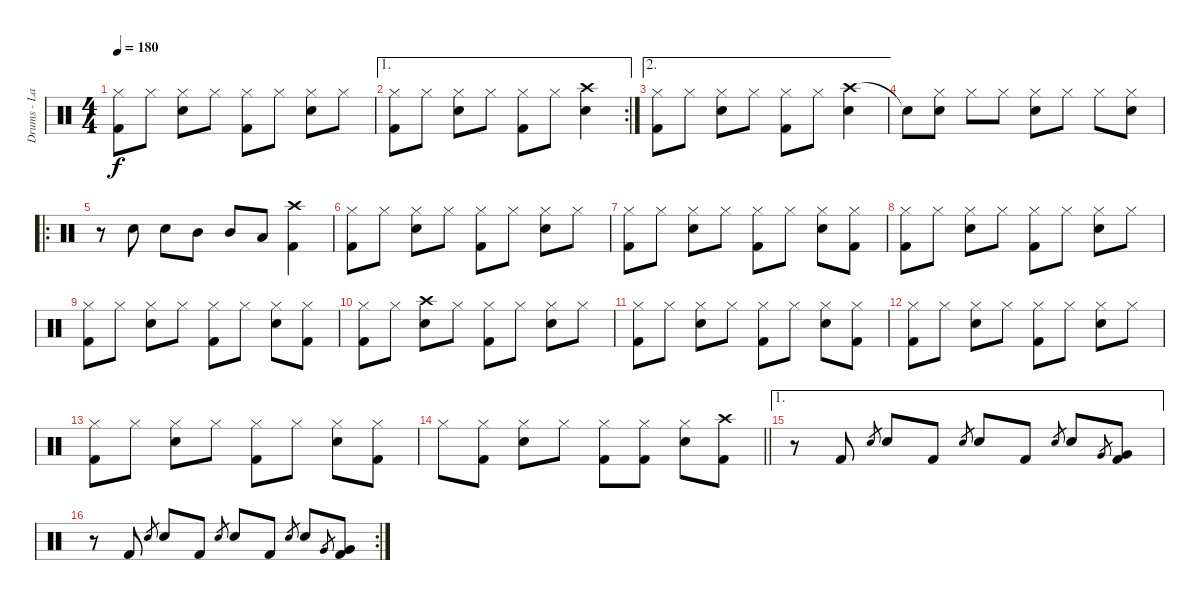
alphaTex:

\track ("Drums - Lars" "Drums - La") {instrument percussion}
\staff {score}
\articulation defaults
\ts (4 4)
\tempo 180
\clef neutral
\ks c
("Hi-Hat (closed)" "Kick (hit) 2").8{dy f} "Hi-Hat (closed)".8 ("Hi-Hat (closed)" "Snare (hit) 2").8 "Hi-Hat (closed)".8 ("Hi-Hat (closed)" "Kick (hit) 2").8 "Hi-Hat (closed)".8 ("Hi-Hat (closed)" "Snare (hit) 2").8 "Hi-Hat (closed)".8 |
\ae 1
\rc 2
("Hi-Hat (closed)" "Kick (hit) 2").8 "Hi-Hat (closed)".8 ("Hi-Hat (closed)" "Snare (hit) 2").8 "Hi-Hat (closed)".8 ("Hi-Hat (closed)" "Kick (hit) 2").8 "Hi-Hat (closed)".8 ("Crash high (hit)" "Snare (hit) 2").4 |
\ae 2
("Hi-Hat (closed)" "Kick (hit) 2").8 "Hi-Hat (closed)".8 ("Hi-Hat (closed)" "Snare (hit) 2").8 "Hi-Hat (closed)".8 ("Hi-Hat (closed)" "Kick (hit) 2").8 "Hi-Hat (closed)".8 ("Crash high (hit)" "Snare (hit) 2").4 |
"Snare (hit)"{t}.8 ("Hi-Hat (closed)" "Snare (hit) 2").8 "Hi-Hat (closed)".8 "Hi-Hat (closed)".8 ("Hi-Hat (closed)" "Snare (hit) 2").8 "Hi-Hat (closed)".8 "Hi-Hat (closed)".8 ("Hi-Hat (closed)" "Snare (hit) 2").8 |
\ro
r.8 "Snare (hit) 2".8 "Snare (hit) 2".8 "Mid Tom (hit)".8 "Mid Tom (hit)".8 "Low Tom (hit)".8 ("Crash high (hit)" "Kick (hit) 2").4 |
("Hi-Hat (closed)" "Kick (hit) 2").8 "Hi-Hat (closed)".8 ("Hi-Hat (closed)" "Snare (hit) 2").8 "Hi-Hat (closed)".8 ("Hi-Hat (closed)" "Kick (hit) 2").8 "Hi-Hat (closed)".8 ("Hi-Hat (closed)" "Snare (hit) 2").8 "Hi-Hat (closed)".8 |
("Hi-Hat (closed)" "Kick (hit) 2").8 "Hi-Hat (closed)".8 ("Hi-Hat (closed)" "Snare (hit) 2").8 "Hi-Hat (closed)".8 ("Hi-Hat (closed)" "Kick (hit) 2").8 "Hi-Hat (closed)".8 ("Hi-Hat (closed)" "Snare (hit) 2").8 ("Hi-Hat (closed)" "Kick (hit) 2").8 |
("Hi-Hat (closed)" "Kick (hit) 2").8 "Hi-Hat (closed)".8 ("Hi-Hat (closed)" "Snare (hit) 2").8 "Hi-Hat (closed)".8 ("Hi-Hat (closed)" "Kick (hit) 2").8 "Hi-Hat (closed)".8 ("Hi-Hat (closed)" "Snare (hit) 2").8 "Hi-Hat (closed)".8 |
("Hi-Hat (closed)" "Kick (hit) 2").8 "Hi-Hat (closed)".8 ("Hi-Hat (closed)" "Snare (hit) 2").8 "Hi-Hat (closed)".8 ("Hi-Hat (closed)" "Kick (hit) 2").8 "Hi-Hat (closed)".8 ("Hi-Hat (closed)" "Snare (hit) 2").8 ("Hi-Hat (closed)" "Kick (hit) 2").8 |
("Hi-Hat (closed)" "Kick (hit) 2").8 "Hi-Hat (closed)".8 ("Crash high (hit)" "Snare (hit) 2").8 "Hi-Hat (closed)".8 ("Hi-Hat (closed)" "Kick (hit) 2").8 "Hi-Hat (closed)".8 ("Hi-Hat (closed)" "Snare (hit) 2").8 "Hi-Hat (closed)".8 |
("Hi-Hat (closed)" "Kick (hit) 2").8 "Hi-Hat (closed)".8 ("Hi-Hat (closed)" "Snare (hit) 2").8 "Hi-Hat (closed)".8 ("Hi-Hat (closed)" "Kick (hit) 2").8 "Hi-Hat (closed)".8 ("Hi-Hat (closed)" "Snare (hit) 2").8 ("Hi-Hat (closed)" "Kick (hit) 2").8 |
("Hi-Hat (closed)" "Kick (hit) 2").8 "Hi-Hat (closed)".8 ("Hi-Hat (closed)" "Snare (hit) 2").8 "Hi-Hat (closed)".8 ("Hi-Hat (closed)" "Kick (hit) 2").8 "Hi-Hat (closed)".8 ("Hi-Hat (closed)" "Snare (hit) 2").8 "Hi-Hat (closed)".8 |
("Hi-Hat (closed)" "Kick (hit) 2").8 "Hi-Hat (closed)".8 ("Hi-Hat (closed)" "Snare (hit) 2").8 "Hi-Hat (closed)".8 ("Hi-Hat (closed)" "Kick (hit) 2").8 "Hi-Hat (closed)".8 ("Hi-Hat (closed)" "Snare (hit) 2").8 ("Hi-Hat (closed)" "Kick (hit) 2").8 |
\barLineRight lightlight "Hi-Hat (closed)".8
("Hi-Hat (closed)" "Kick (hit) 2").8 ("Hi-Hat (closed)" "Snare (hit) 2").8 "Hi-Hat (closed)".8 ("Hi-Hat (closed)" "Kick (hit) 2").8 ("Hi-Hat (closed)" "Kick (hit) 2").8 ("Hi-Hat (closed)" "Snare (hit) 2").8 ("Crash high (hit)" "Kick (hit) 2").8 |
\ae 1
r.8 "Kick (hit) 2".8 "Snare (hit) 2".8{gr} "Snare (hit) 2".8 "Kick (hit) 2".8 "Snare (hit) 2".8{gr} "Snare (hit) 2".8 "Kick (hit) 2".8 "Snare (hit) 2".8{gr} "Snare (hit) 2".8 "Very Low Tom (hit)".8{gr} ("Very Low Tom (hit)" "Kick (hit) 2").8 |
\rc 2
r.8 "Kick (hit) 2".8 "Snare (hit) 2".8{gr} "Snare (hit) 2".8 "Kick (hit) 2".8 "Snare (hit) 2".8{gr} "Snare (hit) 2".8 "Kick (hit) 2".8 "Snare (hit) 2".8{gr} "Snare (hit) 2".8 "Very Low Tom (hit)".8{gr} ("Very Low Tom (hit)" "Kick (hit) 2").8
